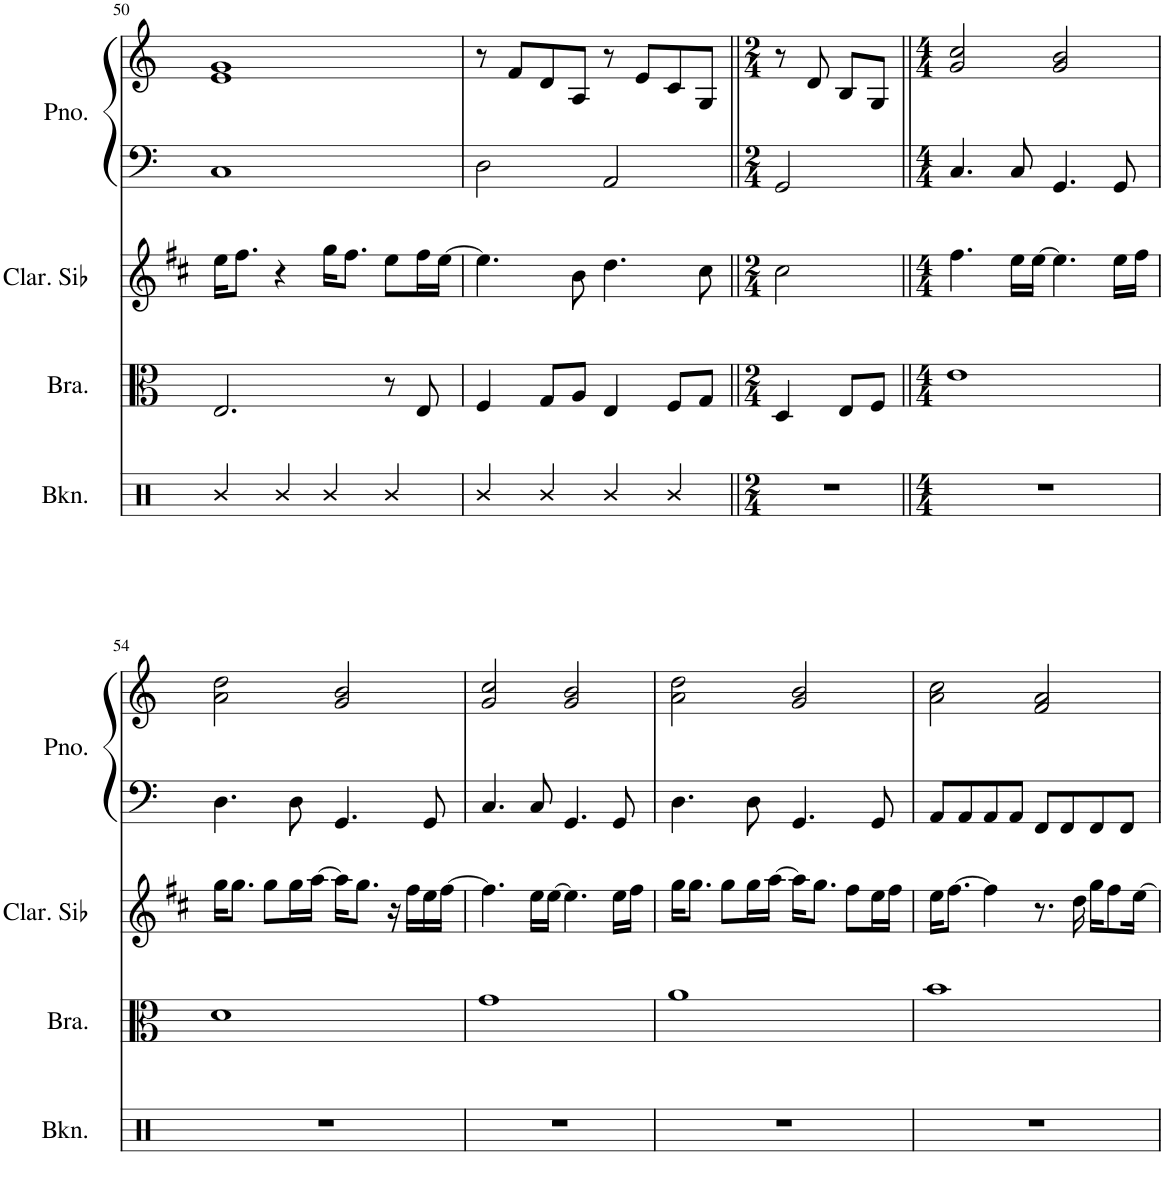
**kern	**kern	**kern	**kern	**kern
*part4	*part3	*part2	*part1	*part1
*staff5	*staff4	*staff3	*staff2	*staff1
*I"Becken	*I"Bratsche	*I"Clarinette en Sib	*I"Piano	*
*I'Bkn.	*I'Bra.	*I'Clar. Sib	*I'Pno.	*
!!LO:PB:g=z
*clefX	*clefC3	*clefG2	*clefF4	*clefG2
*	*	*Trd1c2	*	*
*k[]	*k[]	*k[f#c#]	*k[]	*k[]
*M4/4	*M4/4	*M4/4	*M4/4	*M4/4
=50	=50	=50	=50	=50
4R/	2.E/	16ee\KL	1C	1e 1g
.	.	8.ff#\J	.	.
4R/	.	4r	.	.
4R/	.	16gg\KL	.	.
.	.	8.ff#\J	.	.
4R/	8r	8ee\L	.	.
.	8E/	16ff#\L	.	.
.	.	[16ee\JJ	.	.
=51	=51	=51	=51	=51
4R/	4F/	4.ee\]	2D\	8r
.	.	.	.	8f/L
4R/	8G/L	.	.	8d/
.	8A/J	8b\	.	8A/J
4R/	4E/	4.dd\	2AA/	8r
.	.	.	.	8e/L
4R/	8F/L	.	.	8c/
.	8G/J	8cc#\	.	8G/J
=52||	=52||	=52||	=52||	=52||
*M2/4	*M2/4	*M2/4	*M2/4	*M2/4
2r	4D/	2cc#\	2GG/	8r
.	.	.	.	8d/
.	8E/L	.	.	8B/L
.	8F/J	.	.	8G/J
=53||	=53||	=53||	=53||	=53||
*M4/4	*M4/4	*M4/4	*M4/4	*M4/4
1r	1e	4.ff#\	4.C/	2g/ 2cc/
.	.	16ee\LL	8C/	.
.	.	[16ee\JJ	.	.
.	.	4.ee\]	4.GG/	2g/ 2b/
.	.	16ee\LL	8GG/	.
.	.	16ff#\JJ	.	.
!!LO:LB:g=z
=54	=54	=54	=54	=54
1r	1d	16gg\KL	4.D\	2a\ 2dd\
.	.	8.gg\J	.	.
.	.	8gg\L	.	.
.	.	16gg\L	8D\	.
.	.	[16aa\JJ	.	.
.	.	16aa\KL]	4.GG/	2g/ 2b/
.	.	8.gg\J	.	.
.	.	16r	.	.
.	.	16ff#\LL	.	.
.	.	16ee\	8GG/	.
.	.	[16ff#\JJ	.	.
=55	=55	=55	=55	=55
1r	1g	4.ff#\]	4.C/	2g/ 2cc/
.	.	16ee\LL	8C/	.
.	.	[16ee\JJ	.	.
.	.	4.ee\]	4.GG/	2g/ 2b/
.	.	16ee\LL	8GG/	.
.	.	16ff#\JJ	.	.
=56	=56	=56	=56	=56
1r	1a	16gg\KL	4.D\	2a\ 2dd\
.	.	8.gg\J	.	.
.	.	8gg\L	.	.
.	.	16gg\L	8D\	.
.	.	[16aa\JJ	.	.
.	.	16aa\KL]	4.GG/	2g/ 2b/
.	.	8.gg\J	.	.
.	.	8ff#\L	.	.
.	.	16ee\L	8GG/	.
.	.	16ff#\JJ	.	.
=57	=57	=57	=57	=57
1r	1b	16ee\KL	8AA/L	2a\ 2cc\
.	.	[8.ff#\J	.	.
.	.	.	8AA/	.
.	.	4ff#\]	8AA/	.
.	.	.	8AA/J	.
.	.	8.r	8FF/L	2f/ 2a/
.	.	.	8FF/	.
.	.	16dd\	.	.
.	.	16gg\KL	8FF/	.
.	.	8ff#\	.	.
.	.	.	8FF/J	.
.	.	[16ee\Jk	.	.
=	=	=	=	=
*-	*-	*-	*-	*-
